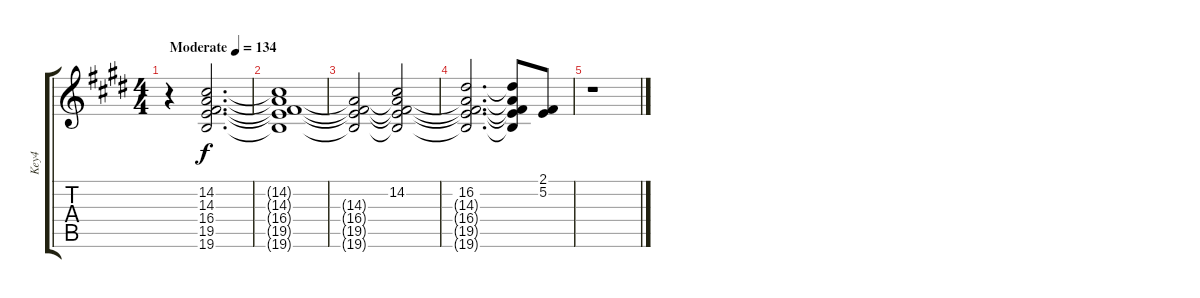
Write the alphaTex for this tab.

\track ("Key4" "Key4") {instrument pad2warm}
\staff {score tabs}
\tuning (E4 B3 G3 D3 A2 E2) {hide}
\ts (4 4)
\tempo (134 "Moderate")
\clef g2
\ks e
r.4{dy f volume 4 instrument pad2warm} (14.2 14.3 16.4 19.5 19.6).2{d volume 10} |
(14.2{t} 14.3{t} 16.4{t} 19.5{t} 19.6{t}).1 |
(14.3{t} 16.4{t} 19.5{t} 19.6{t}).2 (14.2 14.3{t} 16.4{t} 19.5{t} 19.6{t}).2 |
(16.2 14.3{t} 16.4{t} 19.5{t} 19.6{t}).2{d} (16.2{t} 14.3{t} 16.4{t} 19.5{t} 19.6{t}).8 (2.1 5.2).8 |
r.1
